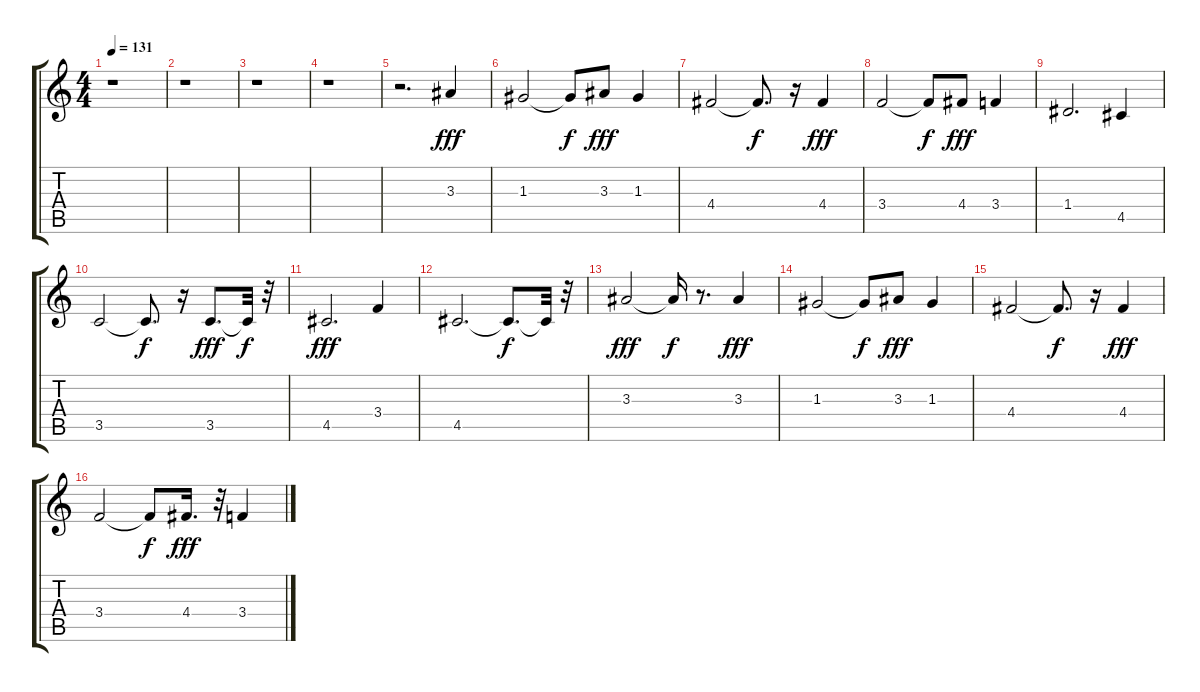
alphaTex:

\track "" {instrument electricguitarclean}
\staff {score tabs}
\tuning (E4 B3 G3 D3 A2 E2) {hide}
\ts (4 4)
\tempo 131
\clef g2
\ks c
r.1{dy fff} |
r.1 |
r.1 |
r.1 |
r.2{d} 3.3.4 |
1.3.2 1.3{t}.8{dy f} 3.3.8{dy fff} 1.3.4 |
4.4.2 4.4{t}.8{d dy f} r.16 4.4.4{dy fff} |
3.4.2 3.4{t}.8{dy f} 4.4.8{dy fff} 3.4.4 |
1.4.2{d} 4.5.4 |
3.5.2 3.5{t}.8{d dy f} r.16 3.5.8{d dy fff} 3.5{t}.32{dy f} r.32 |
4.5.2{d dy fff} 3.4.4 |
4.5.2{d} 4.5{t}.8{d dy f} 4.5{t}.32 r.32 |
3.3.2{dy fff} 3.3{t}.16{dy f} r.8{d} 3.3.4{dy fff} |
1.3.2 1.3{t}.8{dy f} 3.3.8{dy fff} 1.3.4 |
4.4.2 4.4{t}.8{d dy f} r.16 4.4.4{dy fff} |
3.4.2 3.4{t}.8{dy f} 4.4.16{d dy fff} r.32 3.4.4
